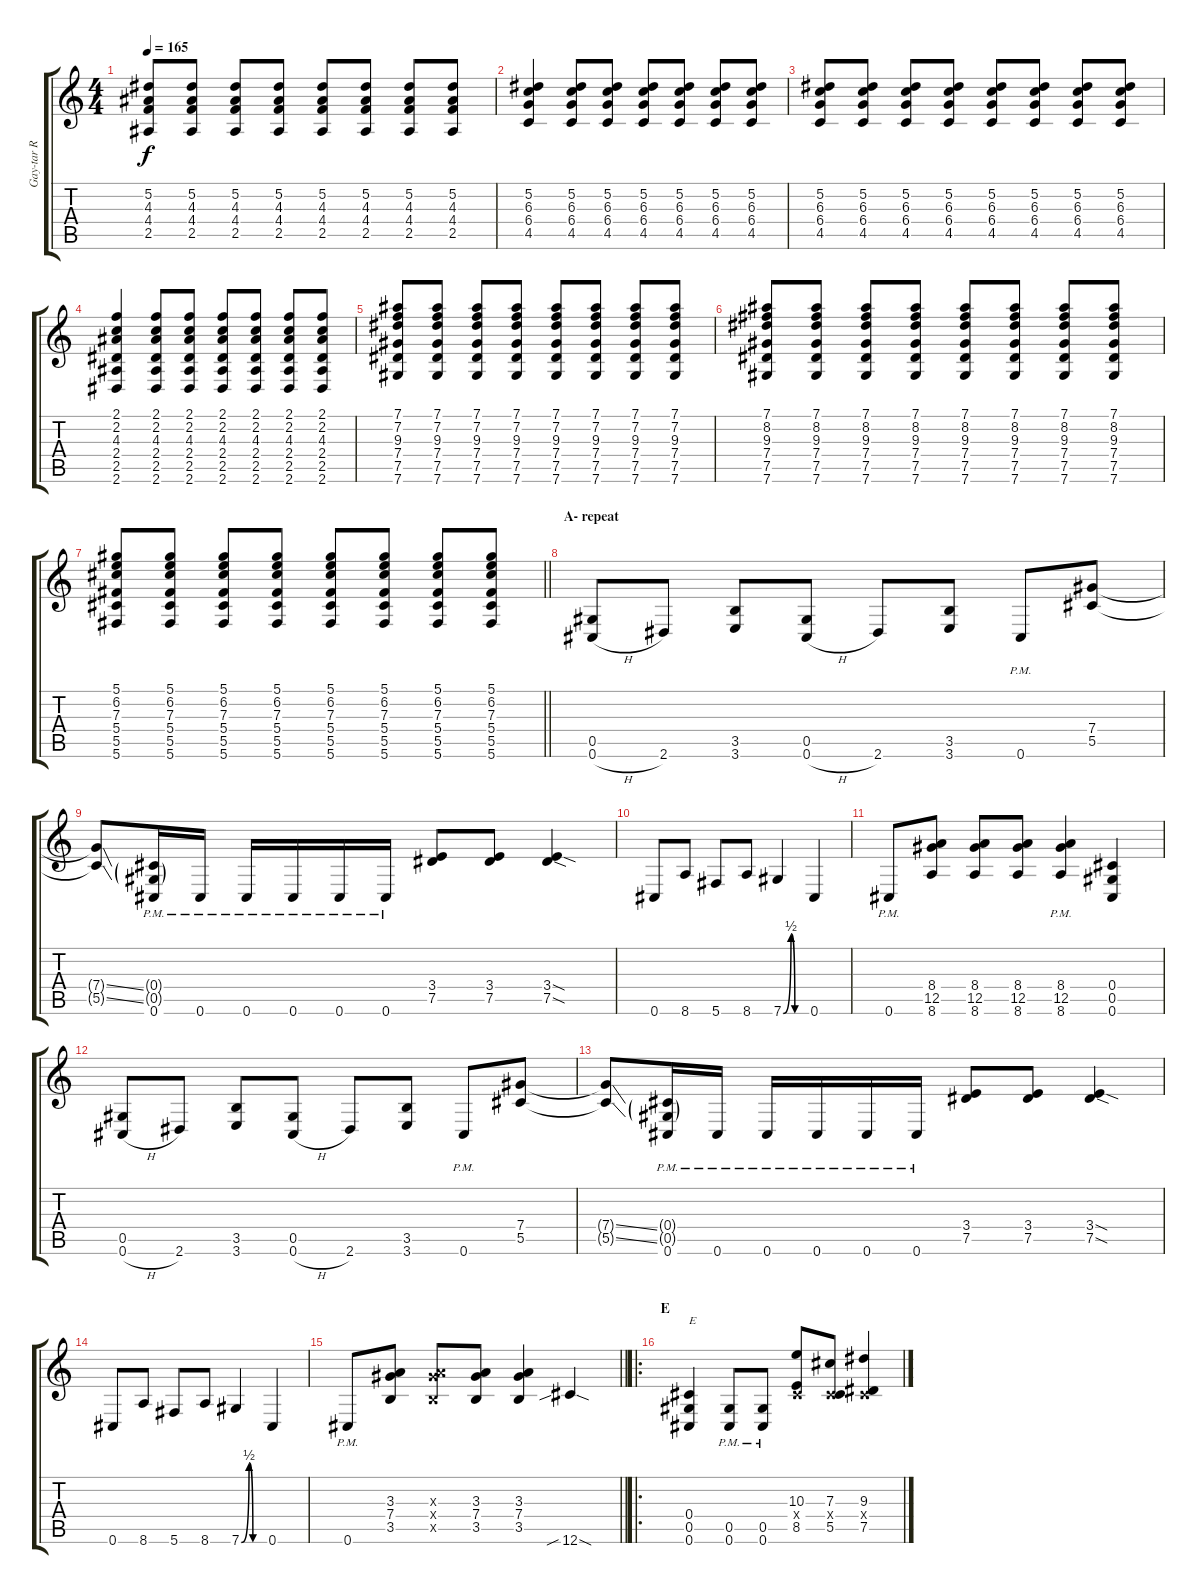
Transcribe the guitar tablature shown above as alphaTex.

\track ("Gay-tar R" "Gay-tar R") {instrument distortionguitar}
\staff {score tabs}
\tuning (Eb4 Bb3 Gb3 Db3 Ab2 Db2) {hide}
\ts (4 4)
\tempo 165
\clef g2
\ks c
(5.2 4.3 4.4 2.5).8{dy f} (5.2 4.3 4.4 2.5).8 (5.2 4.3 4.4 2.5).8 (5.2 4.3 4.4 2.5).8 (5.2 4.3 4.4 2.5).8 (5.2 4.3 4.4 2.5).8 (5.2 4.3 4.4 2.5).8 (5.2 4.3 4.4 2.5).8 |
(5.2 6.3 6.4 4.5).4 (5.2 6.3 6.4 4.5).8 (5.2 6.3 6.4 4.5).8 (5.2 6.3 6.4 4.5).8 (5.2 6.3 6.4 4.5).8 (5.2 6.3 6.4 4.5).8 (5.2 6.3 6.4 4.5).8 |
(5.2 6.3 6.4 4.5).8 (5.2 6.3 6.4 4.5).8 (5.2 6.3 6.4 4.5).8 (5.2 6.3 6.4 4.5).8 (5.2 6.3 6.4 4.5).8 (5.2 6.3 6.4 4.5).8 (5.2 6.3 6.4 4.5).8 (5.2 6.3 6.4 4.5).8 |
(2.1 2.2 4.3 2.4 2.5 2.6).4 (2.1 2.2 4.3 2.4 2.5 2.6).8 (2.1 2.2 4.3 2.4 2.5 2.6).8 (2.1 2.2 4.3 2.4 2.5 2.6).8 (2.1 2.2 4.3 2.4 2.5 2.6).8 (2.1 2.2 4.3 2.4 2.5 2.6).8 (2.1 2.2 4.3 2.4 2.5 2.6).8 |
(7.1 7.2 9.3 7.4 7.5 7.6).8 (7.1 7.2 9.3 7.4 7.5 7.6).8 (7.1 7.2 9.3 7.4 7.5 7.6).8 (7.1 7.2 9.3 7.4 7.5 7.6).8 (7.1 7.2 9.3 7.4 7.5 7.6).8 (7.1 7.2 9.3 7.4 7.5 7.6).8 (7.1 7.2 9.3 7.4 7.5 7.6).8 (7.1 7.2 9.3 7.4 7.5 7.6).8 |
(7.1 8.2 9.3 7.4 7.5 7.6).8 (7.1 8.2 9.3 7.4 7.5 7.6).8 (7.1 8.2 9.3 7.4 7.5 7.6).8 (7.1 8.2 9.3 7.4 7.5 7.6).8 (7.1 8.2 9.3 7.4 7.5 7.6).8 (7.1 8.2 9.3 7.4 7.5 7.6).8 (7.1 8.2 9.3 7.4 7.5 7.6).8 (7.1 8.2 9.3 7.4 7.5 7.6).8 |
\barLineRight lightlight
(5.1 6.2 7.3 5.4 5.5 5.6).8 (5.1 6.2 7.3 5.4 5.5 5.6).8 (5.1 6.2 7.3 5.4 5.5 5.6).8 (5.1 6.2 7.3 5.4 5.5 5.6).8 (5.1 6.2 7.3 5.4 5.5 5.6).8 (5.1 6.2 7.3 5.4 5.5 5.6).8 (5.1 6.2 7.3 5.4 5.5 5.6).8 (5.1 6.2 7.3 5.4 5.5 5.6).8 |
\section ("" "A- repeat")
(0.5 0.6{h}).8 2.6.8 (3.5 3.6).8 (0.5 0.6{h}).8 2.6.8 (3.5 3.6).8 0.6{pm}.8 (7.4 5.5).8 |
(7.4{ss t} 5.5{ss t}).8 (0.4{g} 0.5{g} 0.6{pm}).16 0.6{pm}.16 0.6{pm}.16 0.6{pm}.16 0.6{pm}.16 0.6{pm}.16 (3.4 7.5).8 (3.4 7.5).8 (3.4{sod} 7.5{sod}).4 |
0.6.8 8.6.8 5.6.8 8.6.8 7.6{be (custom 0 0 20 2 30 0 60 0)}.4 0.6.4 |
0.6{pm}.8 (8.4 12.5 8.6).8 (8.4 12.5 8.6).8 (8.4 12.5 8.6).8 (8.4 12.5 8.6{pm}).4 (0.4 0.5 0.6).4 |
(0.5 0.6{h}).8 2.6.8 (3.5 3.6).8 (0.5 0.6{h}).8 2.6.8 (3.5 3.6).8 0.6{pm}.8 (7.4 5.5).8 |
(7.4{ss t} 5.5{ss t}).8 (0.4{g} 0.5{g} 0.6{pm}).16 0.6{pm}.16 0.6{pm}.16 0.6{pm}.16 0.6{pm}.16 0.6{pm}.16 (3.4 7.5).8 (3.4 7.5).8 (3.4{sod} 7.5{sod}).4 |
0.6.8 8.6.8 5.6.8 8.6.8 7.6{be (custom 0 0 20 2 30 0 60 0)}.4 0.6.4 |
\barLineRight lightlight
0.6{pm}.8 (3.3 7.4 3.5).8 (3.3{x} 7.4{x} 3.5{x}).8 (3.3 7.4 3.5).8 (3.3 7.4 3.5).4 12.6{sib sod}.4 |
\ro
\section ("" "E")
(0.4 0.5 0.6).4{txt "E"} (0.5{pm} 0.6{pm}).8 (0.5{pm} 0.6{pm}).8 (10.3 0.4{x} 8.5).8 (7.3 0.4{x} 5.5).8 (9.3 0.4{x} 7.5).4
